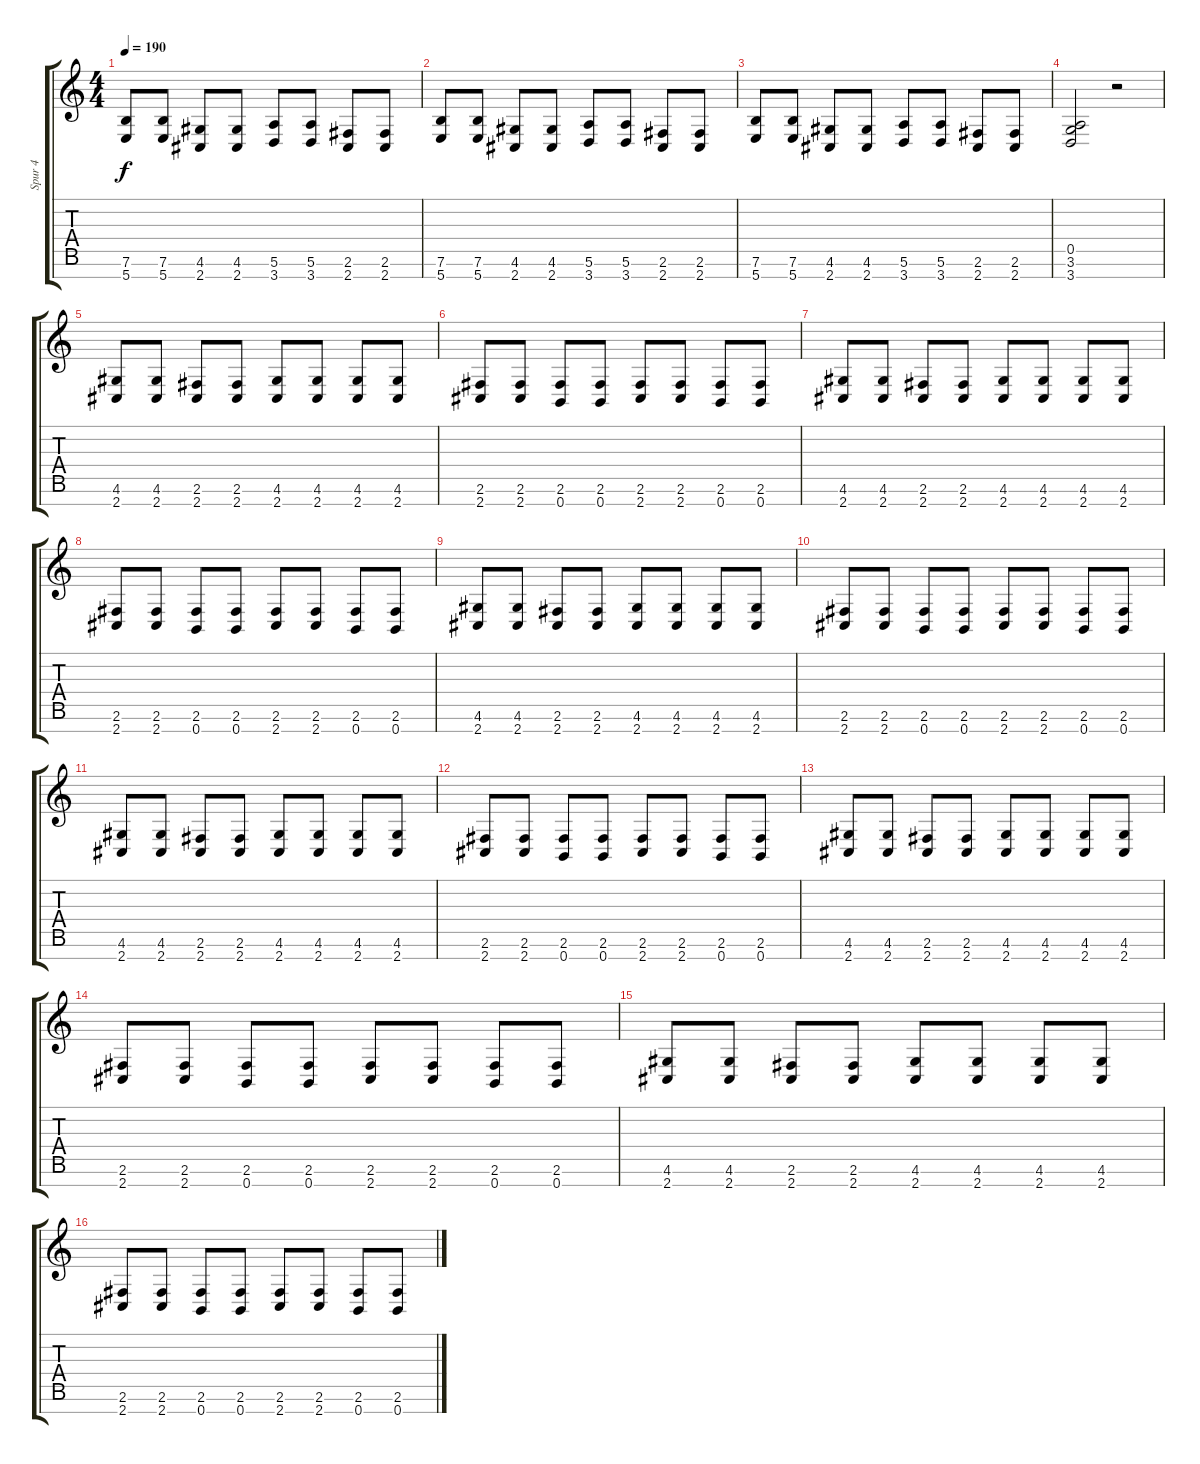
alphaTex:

\track ("Spur 4" "Spur 4") {instrument distortionguitar}
\staff {score tabs}
\tuning (E4 B3 G3 D3 A2 E2 B1) {hide}
\ts (4 4)
\tempo 190
\clef g2
\ks c
(7.6 5.7).8{dy f} (7.6 5.7).8 (4.6 2.7).8 (4.6 2.7).8 (5.6 3.7).8 (5.6 3.7).8 (2.6 2.7).8 (2.6 2.7).8 |
(7.6 5.7).8 (7.6 5.7).8 (4.6 2.7).8 (4.6 2.7).8 (5.6 3.7).8 (5.6 3.7).8 (2.6 2.7).8 (2.6 2.7).8 |
(7.6 5.7).8 (7.6 5.7).8 (4.6 2.7).8 (4.6 2.7).8 (5.6 3.7).8 (5.6 3.7).8 (2.6 2.7).8 (2.6 2.7).8 |
(0.5 3.6 3.7).2 r.2 |
(4.6 2.7).8 (4.6 2.7).8 (2.6 2.7).8 (2.6 2.7).8 (4.6 2.7).8 (4.6 2.7).8 (4.6 2.7).8 (4.6 2.7).8 |
(2.6 2.7).8 (2.6 2.7).8 (2.6 0.7).8 (2.6 0.7).8 (2.6 2.7).8 (2.6 2.7).8 (2.6 0.7).8 (2.6 0.7).8 |
(4.6 2.7).8 (4.6 2.7).8 (2.6 2.7).8 (2.6 2.7).8 (4.6 2.7).8 (4.6 2.7).8 (4.6 2.7).8 (4.6 2.7).8 |
(2.6 2.7).8 (2.6 2.7).8 (2.6 0.7).8 (2.6 0.7).8 (2.6 2.7).8 (2.6 2.7).8 (2.6 0.7).8 (2.6 0.7).8 |
(4.6 2.7).8 (4.6 2.7).8 (2.6 2.7).8 (2.6 2.7).8 (4.6 2.7).8 (4.6 2.7).8 (4.6 2.7).8 (4.6 2.7).8 |
(2.6 2.7).8 (2.6 2.7).8 (2.6 0.7).8 (2.6 0.7).8 (2.6 2.7).8 (2.6 2.7).8 (2.6 0.7).8 (2.6 0.7).8 |
(4.6 2.7).8 (4.6 2.7).8 (2.6 2.7).8 (2.6 2.7).8 (4.6 2.7).8 (4.6 2.7).8 (4.6 2.7).8 (4.6 2.7).8 |
(2.6 2.7).8 (2.6 2.7).8 (2.6 0.7).8 (2.6 0.7).8 (2.6 2.7).8 (2.6 2.7).8 (2.6 0.7).8 (2.6 0.7).8 |
(4.6 2.7).8 (4.6 2.7).8 (2.6 2.7).8 (2.6 2.7).8 (4.6 2.7).8 (4.6 2.7).8 (4.6 2.7).8 (4.6 2.7).8 |
(2.6 2.7).8 (2.6 2.7).8 (2.6 0.7).8 (2.6 0.7).8 (2.6 2.7).8 (2.6 2.7).8 (2.6 0.7).8 (2.6 0.7).8 |
(4.6 2.7).8 (4.6 2.7).8 (2.6 2.7).8 (2.6 2.7).8 (4.6 2.7).8 (4.6 2.7).8 (4.6 2.7).8 (4.6 2.7).8 |
(2.6 2.7).8 (2.6 2.7).8 (2.6 0.7).8 (2.6 0.7).8 (2.6 2.7).8 (2.6 2.7).8 (2.6 0.7).8 (2.6 0.7).8
